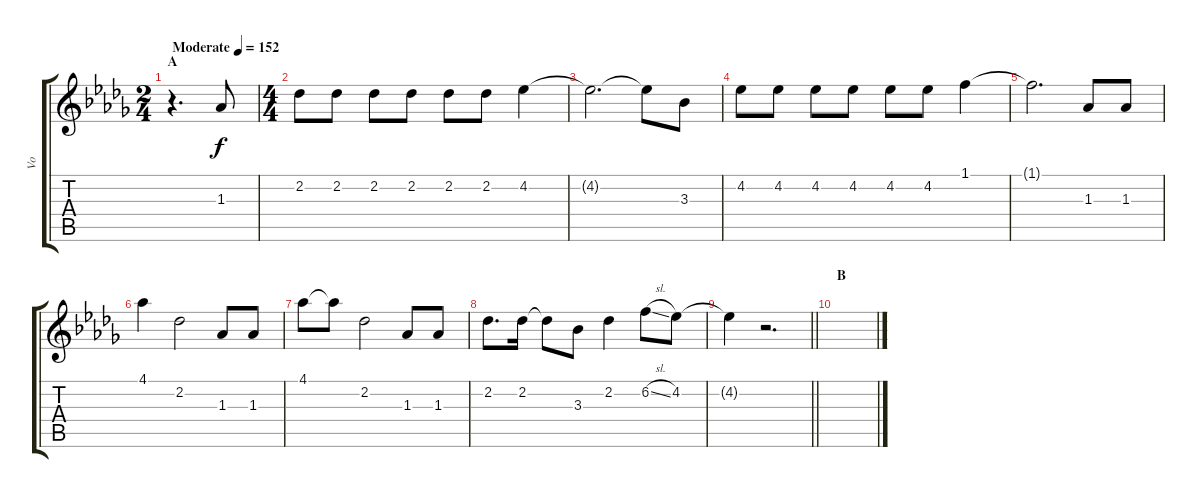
\track ("Vo" "Vo") {instrument contrabass}
\staff {score tabs}
\tuning (E4 B3 G3 D3 A2 E2) {hide}
\ts (2 4)
\section ("" "A")
\tempo (152 "Moderate")
\clef g2
\ks db
r.4{d dy f instrument contrabass} 1.3.8 |
\ts (4 4)
2.2.8 2.2.8 2.2.8 2.2.8 2.2.8 2.2.8 4.2.4 |
4.2{t}.2{d} 4.2{t}.8 3.3.8 |
4.2.8 4.2.8 4.2.8 4.2.8 4.2.8 4.2.8 1.1.4 |
1.1{t}.2{d} 1.3.8 1.3.8 |
4.1.4 2.2.2 1.3.8 1.3.8 |
4.1.8 4.1{t}.8 2.2.2 1.3.8 1.3.8 |
2.2.8{d} 2.2.16 2.2{t}.8 3.3.8 2.2.4 6.2{sl}.8 4.2.8 |
\barLineRight lightlight
4.2{t}.4 r.2{d} |
\section ("" "B")
